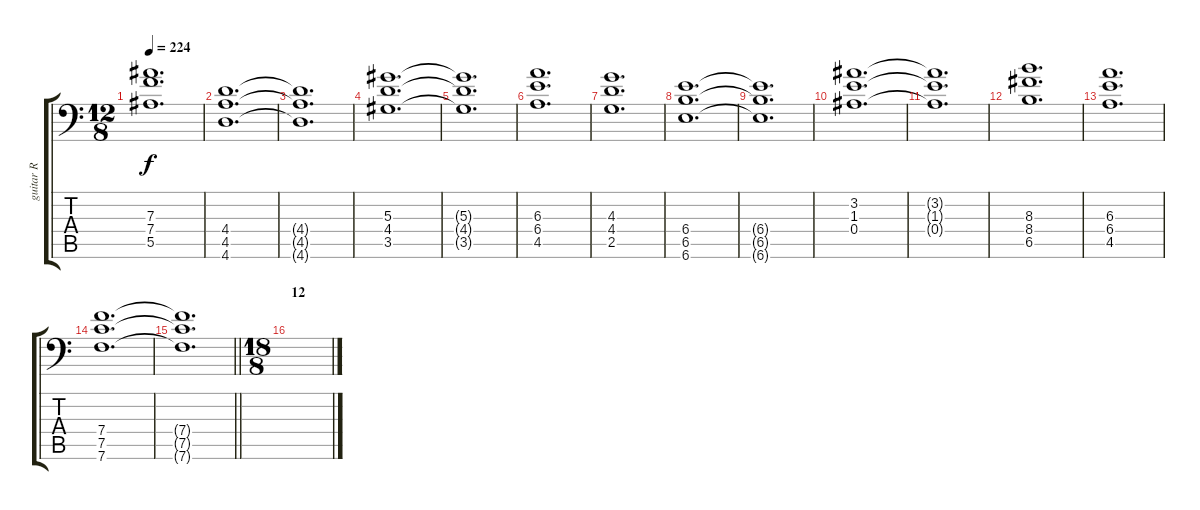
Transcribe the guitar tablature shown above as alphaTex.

\track ("guitar R" "guitar R") {instrument overdrivenguitar}
\staff {score tabs}
\tuning (C4 G3 Eb3 Bb2 F2 Bb1) {hide}
\ts (12 8)
\tempo 224
\clef f4
\ks c
(7.3{t} 7.4{t} 5.5{t}).1{d dy f} |
(4.4 4.5 4.6).1{d} |
(4.4{t} 4.5{t} 4.6{t}).1{d} |
(5.3 4.4 3.5).1{d} |
(5.3{t} 4.4{t} 3.5{t}).1{d} |
(6.3 6.4 4.5).1{d} |
(4.3 4.4 2.5).1{d} |
(6.4 6.5 6.6).1{d} |
(6.4{t} 6.5{t} 6.6{t}).1{d} |
(3.2 1.3 0.4).1{d} |
(3.2{t} 1.3{t} 0.4{t}).1{d} |
(8.3 8.4 6.5).1{d} |
(6.3 6.4 4.5).1{d} |
(7.4 7.5 7.6).1{d} |
\barLineRight lightlight
(7.4{t} 7.5{t} 7.6{t}).1{d} |
\ts (18 8)
\section ("" "12")
